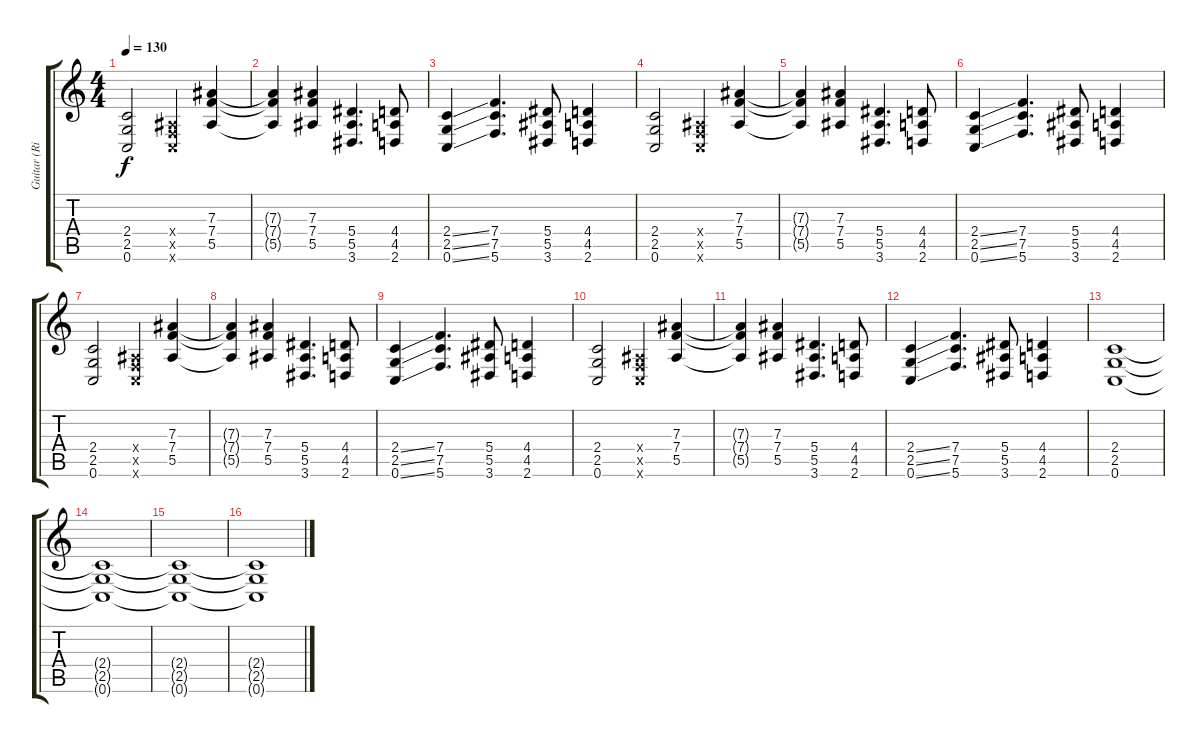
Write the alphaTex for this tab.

\track ("Guitar (Right)" "Guitar (Ri") {instrument distortionguitar}
\staff {score tabs}
\tuning (C4 G3 Eb3 Bb2 F2 C2) {hide}
\ts (4 4)
\tempo 130
\clef g2
\ks c
(2.4 2.5 0.6).2{dy f} (0.4{x} 0.5{x} 0.6{x}).4 (7.3 7.4 5.5).4 |
(7.3{t} 7.4{t} 5.5{t}).4 (7.3 7.4 5.5).4 (5.4 5.5 3.6).4{d} (4.4 4.5 2.6).8 |
(2.4{ss} 2.5{ss} 0.6{ss}).4 (7.4 7.5 5.6).4{d} (5.4 5.5 3.6).8 (4.4 4.5 2.6).4 |
(2.4 2.5 0.6).2 (0.4{x} 0.5{x} 0.6{x}).4 (7.3 7.4 5.5).4 |
(7.3{t} 7.4{t} 5.5{t}).4 (7.3 7.4 5.5).4 (5.4 5.5 3.6).4{d} (4.4 4.5 2.6).8 |
(2.4{ss} 2.5{ss} 0.6{ss}).4 (7.4 7.5 5.6).4{d} (5.4 5.5 3.6).8 (4.4 4.5 2.6).4 |
(2.4 2.5 0.6).2 (0.4{x} 0.5{x} 0.6{x}).4 (7.3 7.4 5.5).4 |
(7.3{t} 7.4{t} 5.5{t}).4 (7.3 7.4 5.5).4 (5.4 5.5 3.6).4{d} (4.4 4.5 2.6).8 |
(2.4{ss} 2.5{ss} 0.6{ss}).4 (7.4 7.5 5.6).4{d} (5.4 5.5 3.6).8 (4.4 4.5 2.6).4 |
(2.4 2.5 0.6).2 (0.4{x} 0.5{x} 0.6{x}).4 (7.3 7.4 5.5).4 |
(7.3{t} 7.4{t} 5.5{t}).4 (7.3 7.4 5.5).4 (5.4 5.5 3.6).4{d} (4.4 4.5 2.6).8 |
(2.4{ss} 2.5{ss} 0.6{ss}).4 (7.4 7.5 5.6).4{d} (5.4 5.5 3.6).8 (4.4 4.5 2.6).4 |
(2.4 2.5 0.6).1 |
(2.4{t} 2.5{t} 0.6{t}).1 |
(2.4{t} 2.5{t} 0.6{t}).1 |
(2.4{t} 2.5{t} 0.6{t}).1
